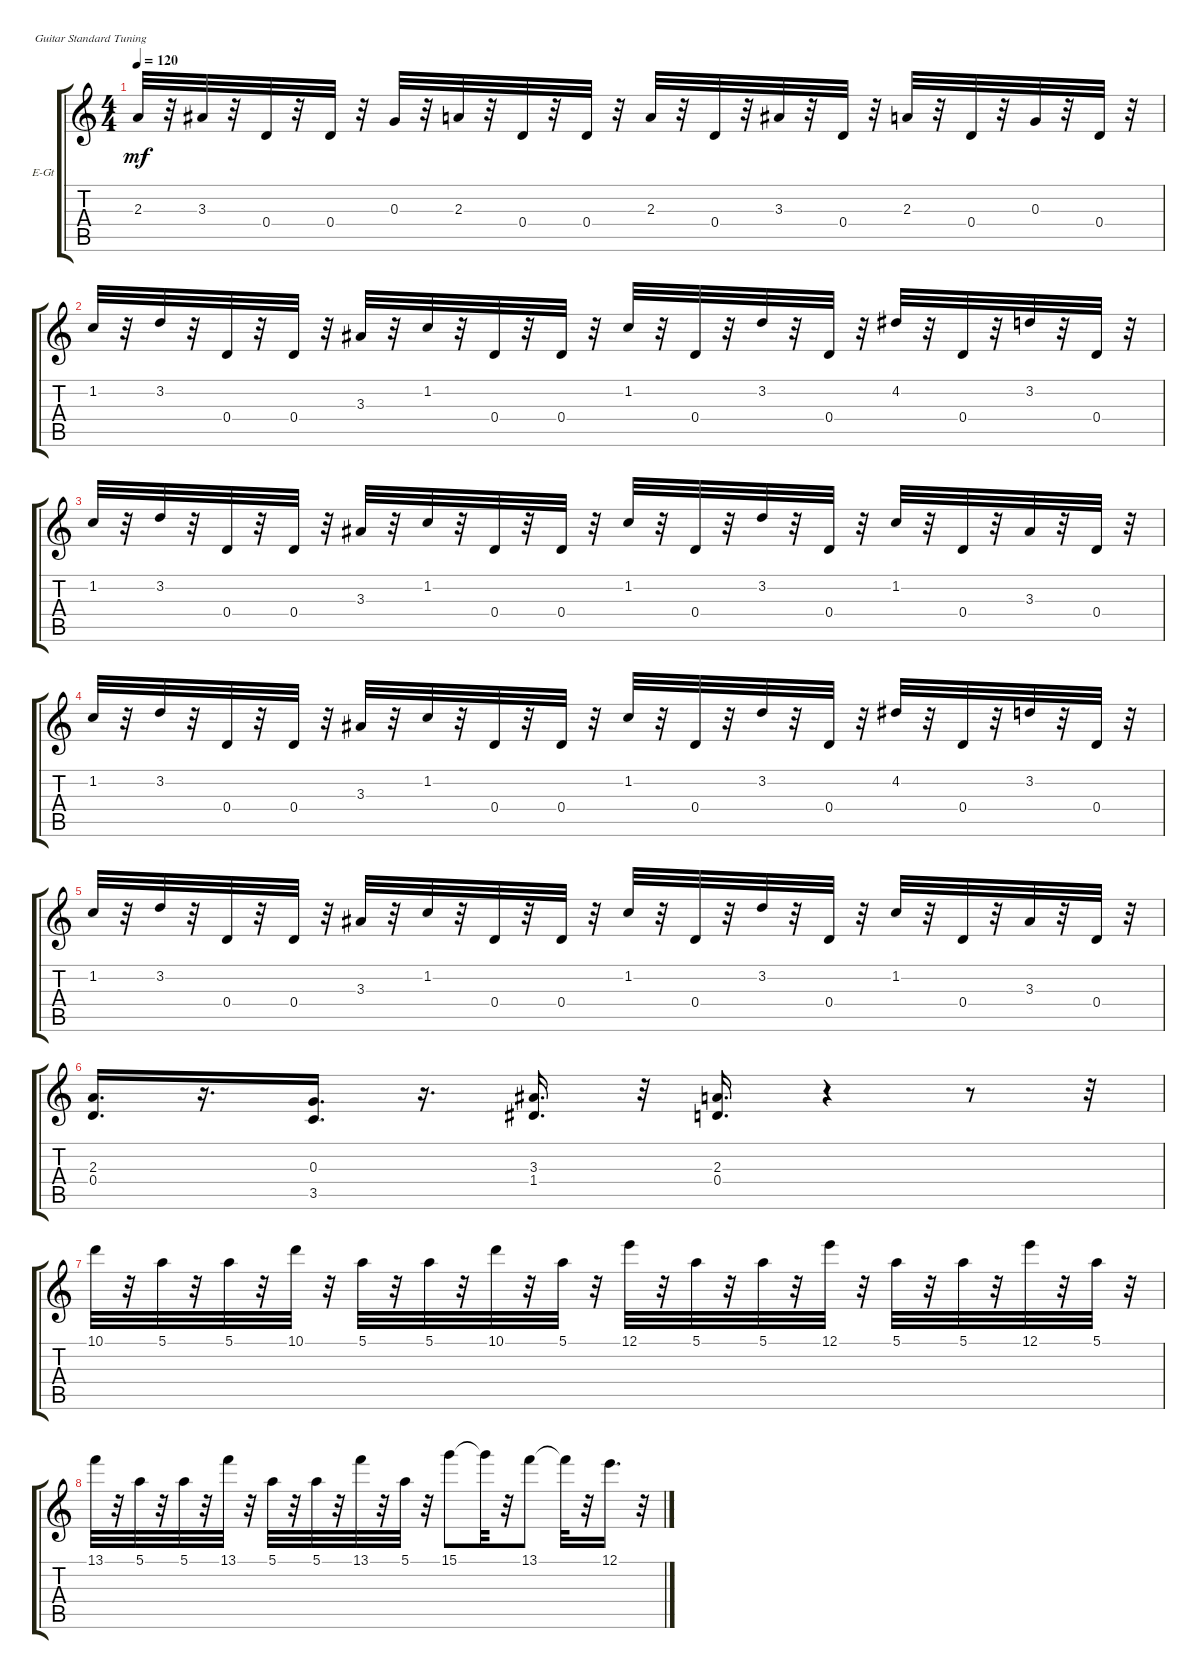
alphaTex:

\bracketExtendMode groupsimilarinstruments
\firstSystemTrackNameOrientation horizontal
\otherSystemsTrackNameOrientation horizontal
\track ("" "E-Gt") {instrument electricguitarclean}
\staff {score tabs}
\tuning (E4 B3 G3 D3 A2 E2)
\ts (4 4)
\tempo 120
\clef g2
\ks c
2.3.32{dy mf} r.32 3.3.32 r.32 0.4.32 r.32 0.4.32 r.32 0.3.32 r.32 2.3.32 r.32 0.4.32 r.32 0.4.32 r.32 2.3.32 r.32 0.4.32 r.32 3.3.32 r.32 0.4.32 r.32 2.3.32 r.32 0.4.32 r.32 0.3.32 r.32 0.4.32 r.32 |
1.2.32 r.32 3.2.32 r.32 0.4.32 r.32 0.4.32 r.32 3.3.32 r.32 1.2.32 r.32 0.4.32 r.32 0.4.32 r.32 1.2.32 r.32 0.4.32 r.32 3.2.32 r.32 0.4.32 r.32 4.2.32 r.32 0.4.32 r.32 3.2.32 r.32 0.4.32 r.32 |
1.2.32 r.32 3.2.32 r.32 0.4.32 r.32 0.4.32 r.32 3.3.32 r.32 1.2.32 r.32 0.4.32 r.32 0.4.32 r.32 1.2.32 r.32 0.4.32 r.32 3.2.32 r.32 0.4.32 r.32 1.2.32 r.32 0.4.32 r.32 3.3.32 r.32 0.4.32 r.32 |
1.2.32 r.32 3.2.32 r.32 0.4.32 r.32 0.4.32 r.32 3.3.32 r.32 1.2.32 r.32 0.4.32 r.32 0.4.32 r.32 1.2.32 r.32 0.4.32 r.32 3.2.32 r.32 0.4.32 r.32 4.2.32 r.32 0.4.32 r.32 3.2.32 r.32 0.4.32 r.32 |
1.2.32 r.32 3.2.32 r.32 0.4.32 r.32 0.4.32 r.32 3.3.32 r.32 1.2.32 r.32 0.4.32 r.32 0.4.32 r.32 1.2.32 r.32 0.4.32 r.32 3.2.32 r.32 0.4.32 r.32 1.2.32 r.32 0.4.32 r.32 3.3.32 r.32 0.4.32 r.32 |
(2.3 0.4).16{d} r.16{d} (0.3 3.5).16{d} r.16{d} (3.3 1.4).16{d} r.32 (2.3 0.4).16{d} r.4 r.8 r.32 |
10.1.32 r.32 5.1.32 r.32 5.1.32 r.32 10.1.32 r.32 5.1.32 r.32 5.1.32 r.32 10.1.32 r.32 5.1.32 r.32 12.1.32 r.32 5.1.32 r.32 5.1.32 r.32 12.1.32 r.32 5.1.32 r.32 5.1.32 r.32 12.1.32 r.32 5.1.32 r.32 |
13.1.32 r.32 5.1.32 r.32 5.1.32 r.32 13.1.32 r.32 5.1.32 r.32 5.1.32 r.32 13.1.32 r.32 5.1.32 r.32 15.1.8 15.1{t}.32 r.32 13.1.8 13.1{t}.32 r.32 12.1.16{d} r.32
